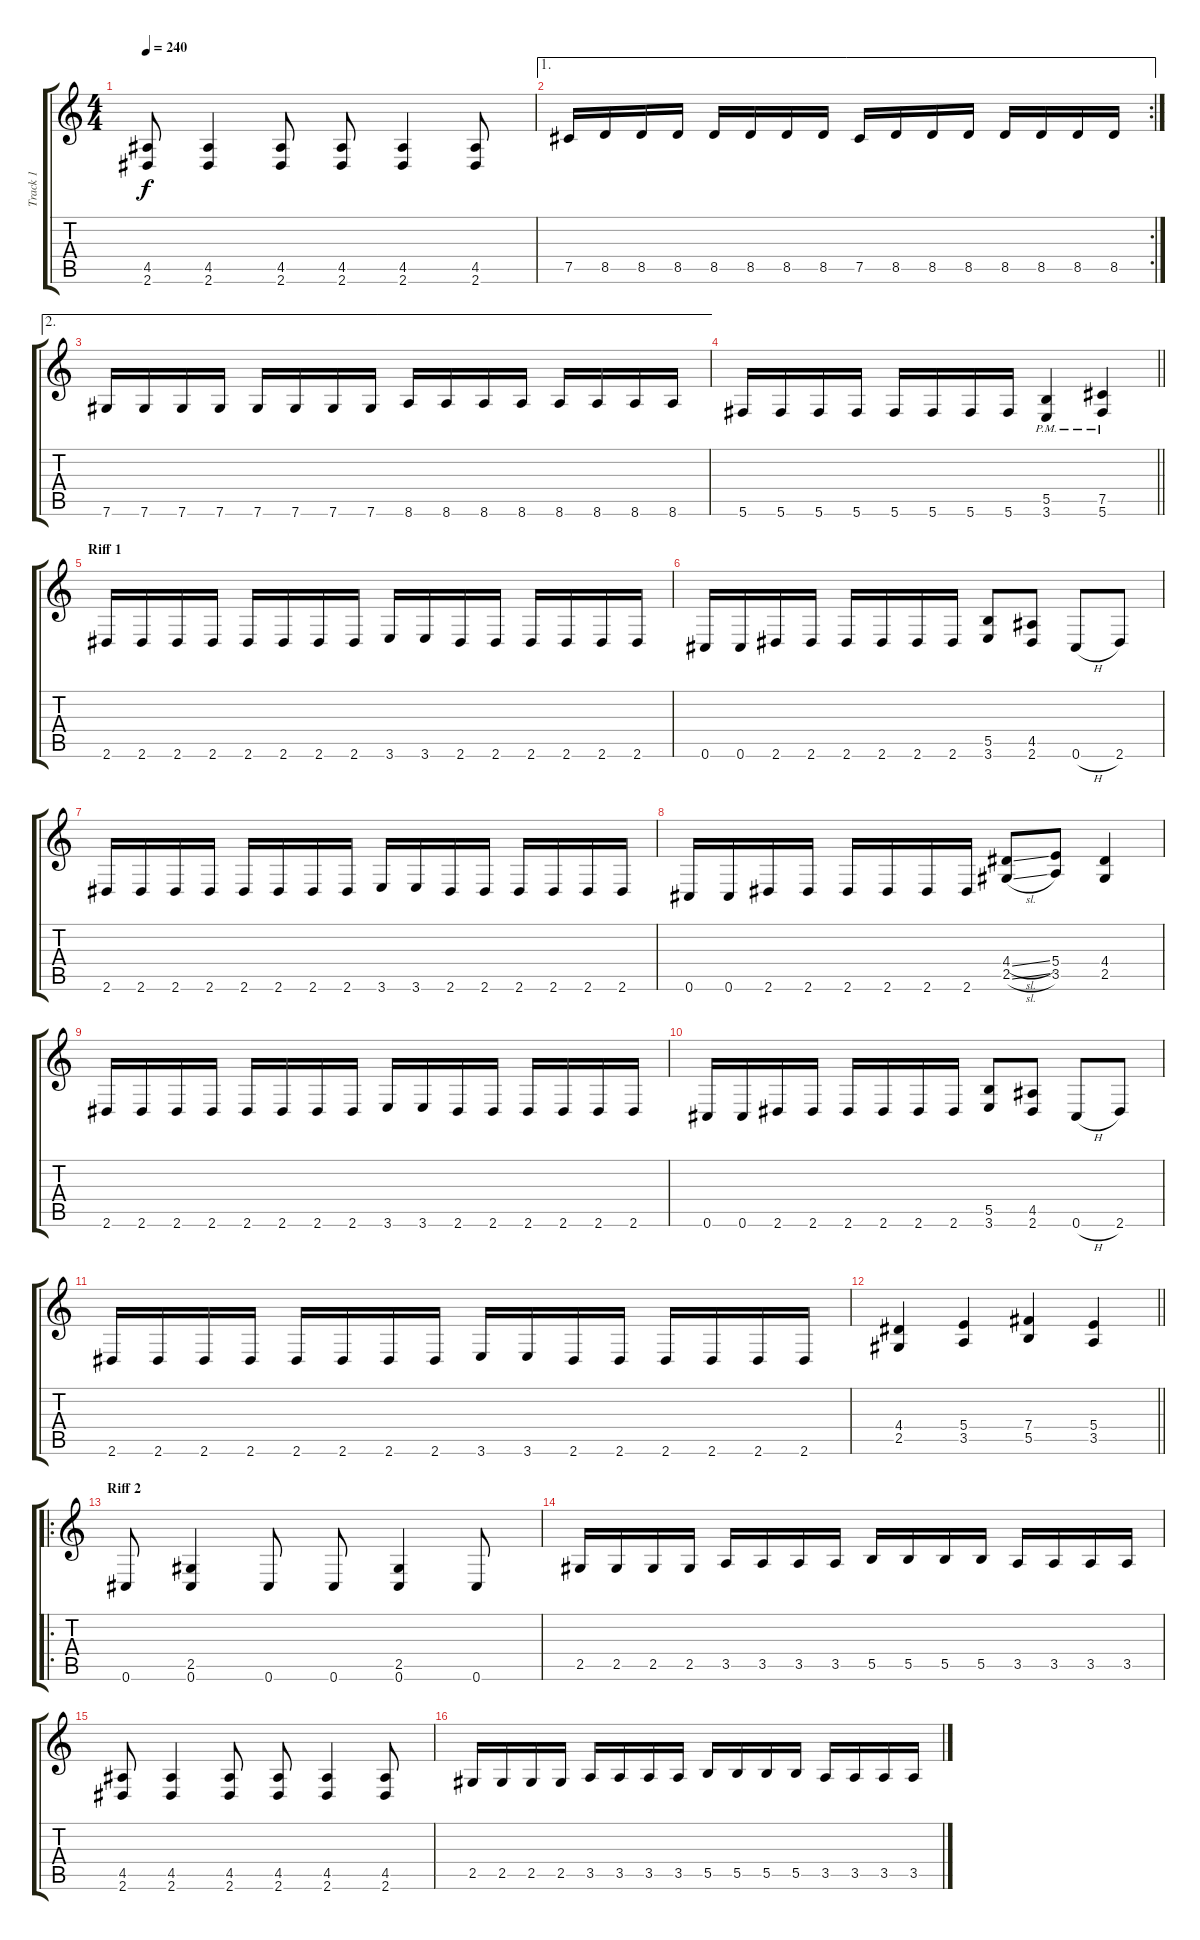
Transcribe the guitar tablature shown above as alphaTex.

\track ("Track 1" "Track 1") {instrument distortionguitar}
\staff {score tabs}
\tuning (Db4 Ab3 E3 B2 Gb2 Db2) {hide}
\ts (4 4)
\tempo 240
\clef g2
\ks c
(4.5 2.6).8{dy f} (4.5 2.6).4 (4.5 2.6).8 (4.5 2.6).8 (4.5 2.6).4 (4.5 2.6).8 |
\ae 1
\rc 2
7.5.16 8.5.16 8.5.16 8.5.16 8.5.16 8.5.16 8.5.16 8.5.16 7.5.16 8.5.16 8.5.16 8.5.16 8.5.16 8.5.16 8.5.16 8.5.16 |
\ae 2
7.6.16 7.6.16 7.6.16 7.6.16 7.6.16 7.6.16 7.6.16 7.6.16 8.6.16 8.6.16 8.6.16 8.6.16 8.6.16 8.6.16 8.6.16 8.6.16 |
\barLineRight lightlight
5.6.16 5.6.16 5.6.16 5.6.16 5.6.16 5.6.16 5.6.16 5.6.16 (5.5{pm} 3.6{pm}).4 (7.5{pm} 5.6{pm}).4 |
\section ("" "Riff 1")
2.6.16 2.6.16 2.6.16 2.6.16 2.6.16 2.6.16 2.6.16 2.6.16 3.6.16 3.6.16 2.6.16 2.6.16 2.6.16 2.6.16 2.6.16 2.6.16 |
0.6.16 0.6.16 2.6.16 2.6.16 2.6.16 2.6.16 2.6.16 2.6.16 (5.5 3.6).8 (4.5 2.6).8 0.6{h}.8 2.6.8 |
2.6.16 2.6.16 2.6.16 2.6.16 2.6.16 2.6.16 2.6.16 2.6.16 3.6.16 3.6.16 2.6.16 2.6.16 2.6.16 2.6.16 2.6.16 2.6.16 |
0.6.16 0.6.16 2.6.16 2.6.16 2.6.16 2.6.16 2.6.16 2.6.16 (4.4{sl} 2.5{sl}).8 (5.4 3.5).8 (4.4 2.5).4 |
2.6.16 2.6.16 2.6.16 2.6.16 2.6.16 2.6.16 2.6.16 2.6.16 3.6.16 3.6.16 2.6.16 2.6.16 2.6.16 2.6.16 2.6.16 2.6.16 |
0.6.16 0.6.16 2.6.16 2.6.16 2.6.16 2.6.16 2.6.16 2.6.16 (5.5 3.6).8 (4.5 2.6).8 0.6{h}.8 2.6.8 |
2.6.16 2.6.16 2.6.16 2.6.16 2.6.16 2.6.16 2.6.16 2.6.16 3.6.16 3.6.16 2.6.16 2.6.16 2.6.16 2.6.16 2.6.16 2.6.16 |
\barLineRight lightlight
(4.4 2.5).4 (5.4 3.5).4 (7.4 5.5).4 (5.4 3.5).4 |
\ro
\section ("" "Riff 2")
0.6.8 (2.5 0.6).4 0.6.8 0.6.8 (2.5 0.6).4 0.6.8 |
2.5.16 2.5.16 2.5.16 2.5.16 3.5.16 3.5.16 3.5.16 3.5.16 5.5.16 5.5.16 5.5.16 5.5.16 3.5.16 3.5.16 3.5.16 3.5.16 |
(4.5 2.6).8 (4.5 2.6).4 (4.5 2.6).8 (4.5 2.6).8 (4.5 2.6).4 (4.5 2.6).8 |
2.5.16 2.5.16 2.5.16 2.5.16 3.5.16 3.5.16 3.5.16 3.5.16 5.5.16 5.5.16 5.5.16 5.5.16 3.5.16 3.5.16 3.5.16 3.5.16
